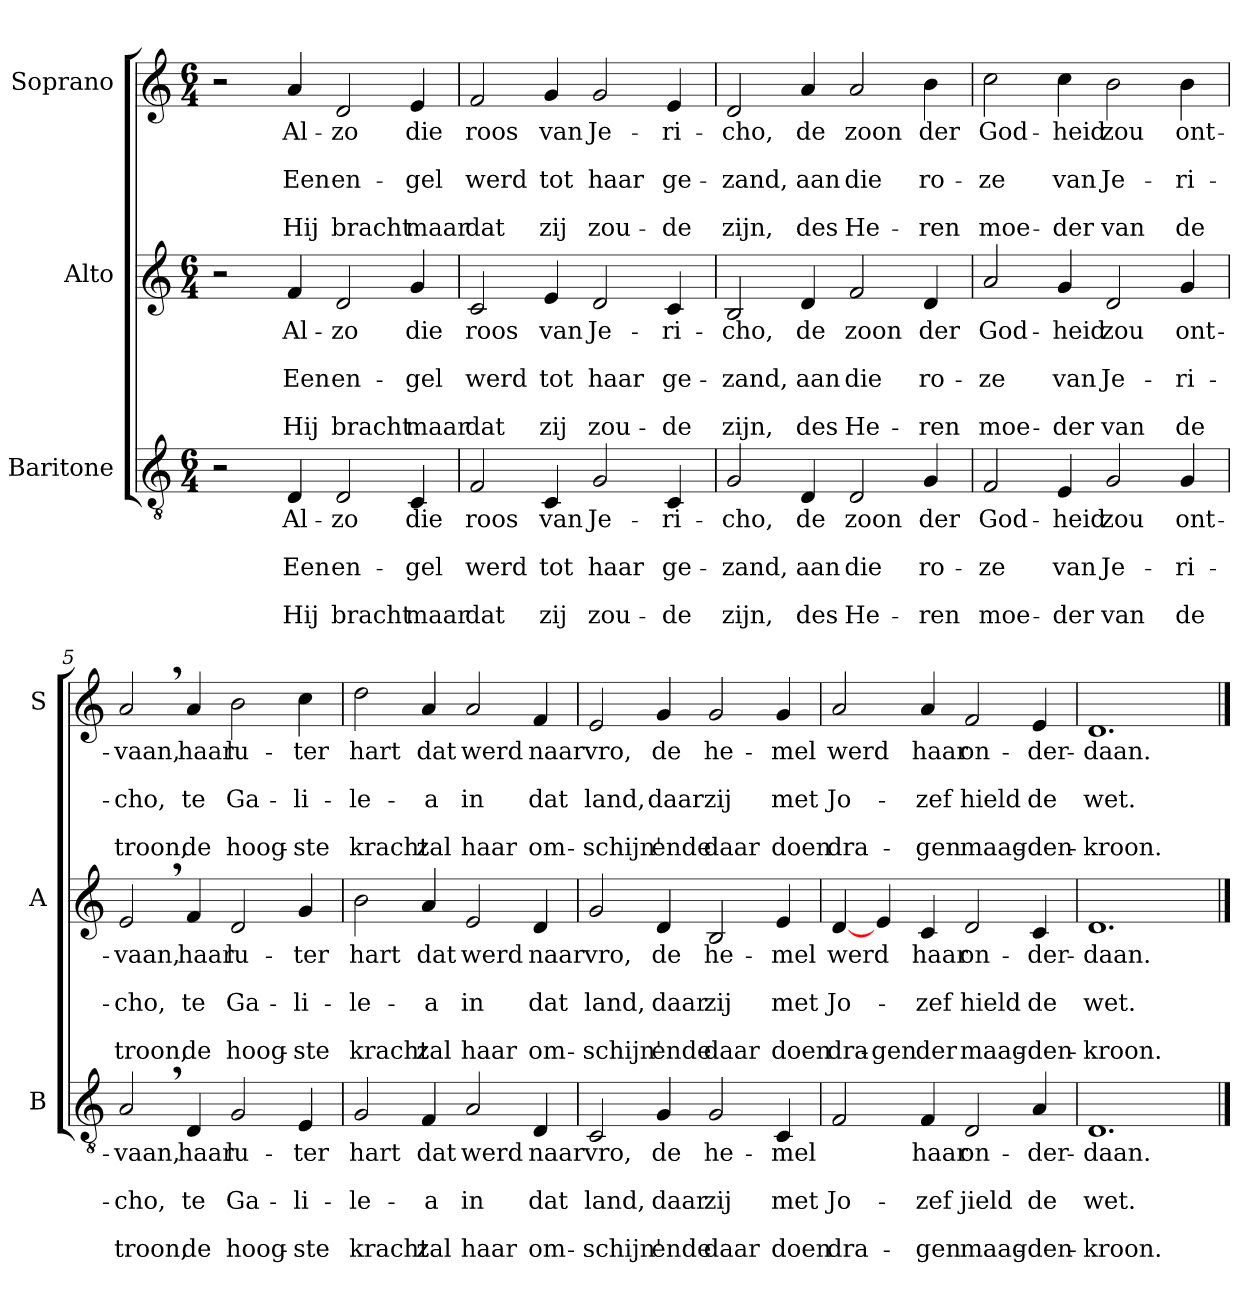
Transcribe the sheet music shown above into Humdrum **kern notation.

**kern	**text	**text	**text	**text	**text	**kern	**text	**text	**text	**text	**text	**kern	**text	**text	**text	**text	**text
*part3	*part3	*part3	*part3	*part3	*part3	*part2	*part2	*part2	*part2	*part2	*part2	*part1	*part1	*part1	*part1	*part1	*part1
*staff3	*staff3	*staff3	*staff3	*staff3	*staff3	*staff2	*staff2	*staff2	*staff2	*staff2	*staff2	*staff1	*staff1	*staff1	*staff1	*staff1	*staff1
*I"Baritone	*	*	*	*	*	*I"Alto	*	*	*	*	*	*I"Soprano	*	*	*	*	*
*I'B	*	*	*	*	*	*I'A	*	*	*	*	*	*I'S	*	*	*	*	*
*clefGv2	*	*	*	*	*	*clefG2	*	*	*	*	*	*clefG2	*	*	*	*	*
*k[]	*	*	*	*	*	*k[]	*	*	*	*	*	*k[]	*	*	*	*	*
*C:	*	*	*	*	*	*C:	*	*	*	*	*	*C:	*	*	*	*	*
*M6/4	*	*	*	*	*	*M6/4	*	*	*	*	*	*M6/4	*	*	*	*	*
=1	=1	=1	=1	=1	=1	=1	=1	=1	=1	=1	=1	=1	=1	=1	=1	=1	=1
2r	.	.	.	.	.	2r	.	.	.	.	.	2r	.	.	.	.	.
!	!LO:LY:b	!	!LO:LY:b	!	!LO:LY:b	!	!LO:LY:b	!	!LO:LY:b	!	!LO:LY:b	!	!LO:LY:b	!	!LO:LY:b	!	!LO:LY:b
4D/	Al-	.	Een	.	Hij	4f/	Al-	.	Een	.	Hij	4a/	Al-	.	Een	.	Hij
!	!LO:LY:b	!	!LO:LY:b	!	!LO:LY:b	!	!LO:LY:b	!	!LO:LY:b	!	!LO:LY:b	!	!LO:LY:b	!	!LO:LY:b	!	!LO:LY:b
2D/	-zo	.	en-	.	bracht	2d/	-zo	.	en-	.	bracht	2d/	-zo	.	en-	.	bracht
!	!LO:LY:b	!	!LO:LY:b	!	!LO:LY:b	!	!LO:LY:b	!	!LO:LY:b	!	!LO:LY:b	!	!LO:LY:b	!	!LO:LY:b	!	!LO:LY:b
4C/	die	.	-gel	.	maar	4g/	die	.	-gel	.	maar	4e/	die	.	-gel	.	maar
=2	=2	=2	=2	=2	=2	=2	=2	=2	=2	=2	=2	=2	=2	=2	=2	=2	=2
!	!LO:LY:b	!	!LO:LY:b	!	!LO:LY:b	!	!LO:LY:b	!	!LO:LY:b	!	!LO:LY:b	!	!LO:LY:b	!	!LO:LY:b	!	!LO:LY:b
2F/	roos	.	werd	.	dat	2c/	roos	.	werd	.	dat	2f/	roos	.	werd	.	dat
!	!LO:LY:b	!	!LO:LY:b	!	!LO:LY:b	!	!LO:LY:b	!	!LO:LY:b	!	!LO:LY:b	!	!LO:LY:b	!	!LO:LY:b	!	!LO:LY:b
4C/	van	.	tot	.	zij	4e/	van	.	tot	.	zij	4g/	van	.	tot	.	zij
!	!LO:LY:b	!	!LO:LY:b	!	!LO:LY:b	!	!LO:LY:b	!	!LO:LY:b	!	!LO:LY:b	!	!LO:LY:b	!	!LO:LY:b	!	!LO:LY:b
2G/	Je-	.	haar	.	zou-	2d/	Je-	.	haar	.	zou-	2g/	Je-	.	haar	.	zou-
!	!LO:LY:b	!	!LO:LY:b	!	!LO:LY:b	!	!LO:LY:b	!	!LO:LY:b	!	!LO:LY:b	!	!LO:LY:b	!	!LO:LY:b	!	!LO:LY:b
4C/	-ri-	.	ge-	.	-de	4c/	-ri-	.	ge-	.	-de	4e/	-ri-	.	ge-	.	-de
=3	=3	=3	=3	=3	=3	=3	=3	=3	=3	=3	=3	=3	=3	=3	=3	=3	=3
!	!LO:LY:b	!	!LO:LY:b	!	!LO:LY:b	!	!LO:LY:b	!	!LO:LY:b	!	!LO:LY:b	!	!LO:LY:b	!	!LO:LY:b	!	!LO:LY:b
2G/	-cho,	.	-zand,	.	zijn,	2B/	-cho,	.	-zand,	.	zijn,	2d/	-cho,	.	-zand,	.	zijn,
!	!LO:LY:b	!	!LO:LY:b	!	!LO:LY:b	!	!LO:LY:b	!	!LO:LY:b	!	!LO:LY:b	!	!LO:LY:b	!	!LO:LY:b	!	!LO:LY:b
4D/	de	.	aan	.	des	4d/	de	.	aan	.	des	4a/	de	.	aan	.	des
!	!LO:LY:b	!	!LO:LY:b	!	!LO:LY:b	!	!LO:LY:b	!	!LO:LY:b	!	!LO:LY:b	!	!LO:LY:b	!	!LO:LY:b	!	!LO:LY:b
2D/	zoon	.	die	.	He-	2f/	zoon	.	die	.	He-	2a/	zoon	.	die	.	He-
!	!LO:LY:b	!	!LO:LY:b	!	!LO:LY:b	!	!LO:LY:b	!	!LO:LY:b	!	!LO:LY:b	!	!LO:LY:b	!	!LO:LY:b	!	!LO:LY:b
4G/	der	.	ro-	.	-ren	4d/	der	.	ro-	.	-ren	4b\	der	.	ro-	.	-ren
=4	=4	=4	=4	=4	=4	=4	=4	=4	=4	=4	=4	=4	=4	=4	=4	=4	=4
!	!LO:LY:b	!	!LO:LY:b	!	!LO:LY:b	!	!LO:LY:b	!	!LO:LY:b	!	!LO:LY:b	!	!LO:LY:b	!	!LO:LY:b	!	!LO:LY:b
2F/	God-	.	-ze	.	moe-	2a/	God-	.	-ze	.	moe-	2cc\	God-	.	-ze	.	moe-
!	!LO:LY:b	!	!LO:LY:b	!	!LO:LY:b	!	!LO:LY:b	!	!LO:LY:b	!	!LO:LY:b	!	!LO:LY:b	!	!LO:LY:b	!	!LO:LY:b
4E/	-heid	.	van	.	-der	4g/	-heid	.	van	.	-der	4cc\	-heid	.	van	.	-der
!	!LO:LY:b	!	!LO:LY:b	!	!LO:LY:b	!	!LO:LY:b	!	!LO:LY:b	!	!LO:LY:b	!	!LO:LY:b	!	!LO:LY:b	!	!LO:LY:b
2G/	zou	.	Je-	.	van	2d/	zou	.	Je-	.	van	2b\	zou	.	Je-	.	van
!	!LO:LY:b	!	!LO:LY:b	!	!LO:LY:b	!	!LO:LY:b	!	!LO:LY:b	!	!LO:LY:b	!	!LO:LY:b	!	!LO:LY:b	!	!LO:LY:b
4G/	ont-	.	-ri-	.	de	4g/	ont-	.	-ri-	.	de	4b\	ont-	.	-ri-	.	de
!!LO:LB:g=z
=5	=5	=5	=5	=5	=5	=5	=5	=5	=5	=5	=5	=5	=5	=5	=5	=5	=5
!	!LO:LY:b	!	!LO:LY:b	!	!LO:LY:b	!	!LO:LY:b	!	!LO:LY:b	!	!LO:LY:b	!	!LO:LY:b	!	!LO:LY:b	!	!LO:LY:b
2A,>/	-vaan,	.	-cho,	.	troon,	2e,>/	-vaan,	.	-cho,	.	troon,	2a,>/	-vaan,	.	-cho,	.	troon,
!	!LO:LY:b	!	!LO:LY:b	!	!LO:LY:b	!	!LO:LY:b	!	!LO:LY:b	!	!LO:LY:b	!	!LO:LY:b	!	!LO:LY:b	!	!LO:LY:b
4D/	haar	.	te	.	de	4f/	haar	.	te	.	de	4a/	haar	.	te	.	de
!	!LO:LY:b	!	!LO:LY:b	!	!LO:LY:b	!	!LO:LY:b	!	!LO:LY:b	!	!LO:LY:b	!	!LO:LY:b	!	!LO:LY:b	!	!LO:LY:b
2G/	lu-	.	Ga-	.	hoog-	2d/	lu-	.	Ga-	.	hoog-	2b\	lu-	.	Ga-	.	hoog-
!	!LO:LY:b	!	!LO:LY:b	!	!LO:LY:b	!	!LO:LY:b	!	!LO:LY:b	!	!LO:LY:b	!	!LO:LY:b	!	!LO:LY:b	!	!LO:LY:b
4E/	-ter	.	-li-	.	-ste	4g/	-ter	.	-li-	.	-ste	4cc\	-ter	.	-li-	.	-ste
=6	=6	=6	=6	=6	=6	=6	=6	=6	=6	=6	=6	=6	=6	=6	=6	=6	=6
!	!LO:LY:b	!	!LO:LY:b	!	!LO:LY:b	!	!LO:LY:b	!	!LO:LY:b	!	!LO:LY:b	!	!LO:LY:b	!	!LO:LY:b	!	!LO:LY:b
2G/	hart	.	-le-	.	kracht	2b\	hart	.	-le-	.	kracht	2dd\	hart	.	-le-	.	kracht
!	!LO:LY:b	!	!LO:LY:b	!	!LO:LY:b	!	!LO:LY:b	!	!LO:LY:b	!	!LO:LY:b	!	!LO:LY:b	!	!LO:LY:b	!	!LO:LY:b
4F/	dat	.	-a	.	zal	4a/	dat	.	-a	.	zal	4a/	dat	.	-a	.	zal
!	!LO:LY:b	!	!LO:LY:b	!	!LO:LY:b	!	!LO:LY:b	!	!LO:LY:b	!	!LO:LY:b	!	!LO:LY:b	!	!LO:LY:b	!	!LO:LY:b
2A/	werd	.	in	.	haar	2e/	werd	.	in	.	haar	2a/	werd	.	in	.	haar
!	!LO:LY:b	!	!LO:LY:b	!	!LO:LY:b	!	!LO:LY:b	!	!LO:LY:b	!	!LO:LY:b	!	!LO:LY:b	!	!LO:LY:b	!	!LO:LY:b
4D/	naar	.	dat	.	om-	4d/	naar	.	dat	.	om-	4f/	naar	.	dat	.	om-
=7	=7	=7	=7	=7	=7	=7	=7	=7	=7	=7	=7	=7	=7	=7	=7	=7	=7
!	!LO:LY:b	!	!LO:LY:b	!	!LO:LY:b	!	!LO:LY:b	!	!LO:LY:b	!	!LO:LY:b	!	!LO:LY:b	!	!LO:LY:b	!	!LO:LY:b
2C/	vro,	.	land,	.	-schijn'	2g/	vro,	.	land,	.	-schijn'	2e/	vro,	.	land,	.	-schijn'
!	!LO:LY:b	!	!LO:LY:b	!	!LO:LY:b	!	!LO:LY:b	!	!LO:LY:b	!	!LO:LY:b	!	!LO:LY:b	!	!LO:LY:b	!	!LO:LY:b
4G/	de	.	daar	.	ende	4d/	de	.	daar	.	ende	4g/	de	.	daar	.	ende
!	!LO:LY:b	!	!LO:LY:b	!	!LO:LY:b	!	!LO:LY:b	!	!LO:LY:b	!	!LO:LY:b	!	!LO:LY:b	!	!LO:LY:b	!	!LO:LY:b
2G/	he-	.	zij	.	daar	2B/	he-	.	zij	.	daar	2g/	he-	.	zij	.	daar
!	!LO:LY:b	!	!LO:LY:b	!	!LO:LY:b	!	!LO:LY:b	!	!LO:LY:b	!	!LO:LY:b	!	!LO:LY:b	!	!LO:LY:b	!	!LO:LY:b
4C/	-mel	.	met	.	doen	4e/	-mel	.	met	.	doen	4g/	-mel	.	met	.	doen
=8	=8	=8	=8	=8	=8	=8	=8	=8	=8	=8	=8	=8	=8	=8	=8	=8	=8
!	!	!	!LO:LY:b	!	!LO:LY:b	!	!LO:LY:b	!	!LO:LY:b	!	!LO:LY:b	!	!LO:LY:b	!	!LO:LY:b	!	!LO:LY:b
2F/	.	.	Jo-	.	dra-	[4d/	werd	.	Jo-	.	dra-	2a/	werd	.	Jo-	.	dra-
!	!	!	!	!	!	!	!	!	!	!	!LO:LY:b	!	!	!	!	!	!
.	.	.	.	.	.	4e/	.	.	.	.	-gen	.	.	.	.	.	.
!	!LO:LY:b	!	!LO:LY:b	!	!LO:LY:b	!	!LO:LY:b	!	!LO:LY:b	!	!LO:LY:b	!	!LO:LY:b	!	!LO:LY:b	!	!LO:LY:b
4F/	haar	.	-zef	.	-gen	4c/	haar	.	-zef	.	der	4a/	haar	.	-zef	.	-gen
!	!LO:LY:b	!	!LO:LY:b	!	!LO:LY:b	!	!LO:LY:b	!	!LO:LY:b	!	!LO:LY:b	!	!LO:LY:b	!	!LO:LY:b	!	!LO:LY:b
2D/	on-	.	jield	.	maag-	2d/	on-	.	hield	.	maag-	2f/	on-	.	hield	.	maag-
!	!LO:LY:b	!	!LO:LY:b	!	!LO:LY:b	!	!LO:LY:b	!	!LO:LY:b	!	!LO:LY:b	!	!LO:LY:b	!	!LO:LY:b	!	!LO:LY:b
4A/	-der-	.	de	.	-den-	4c/	-der-	.	de	.	-den-	4e/	-der-	.	de	.	-den-
=9	=9	=9	=9	=9	=9	=9	=9	=9	=9	=9	=9	=9	=9	=9	=9	=9	=9
!	!LO:LY:b	!	!LO:LY:b	!	!LO:LY:b	!	!LO:LY:b	!	!LO:LY:b	!	!LO:LY:b	!	!LO:LY:b	!	!LO:LY:b	!	!LO:LY:b
1.D	-daan.	.	wet.	.	-kroon.	1.d	-daan.	.	wet.	.	-kroon.	1.d	-daan.	.	wet.	.	-kroon.
==	==	==	==	==	==	==	==	==	==	==	==	==	==	==	==	==	==
*-	*-	*-	*-	*-	*-	*-	*-	*-	*-	*-	*-	*-	*-	*-	*-	*-	*-
